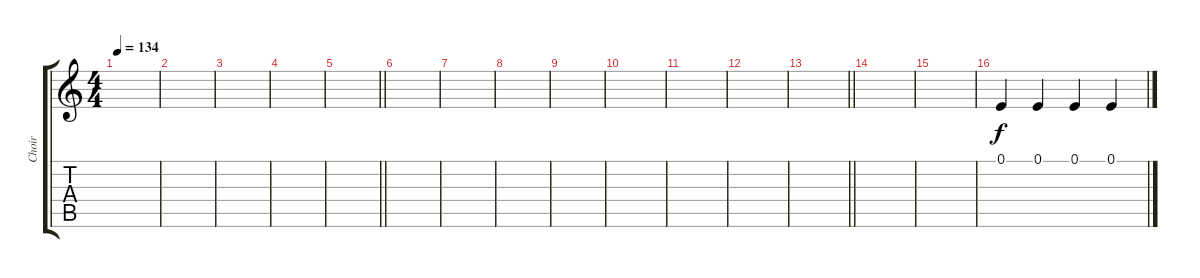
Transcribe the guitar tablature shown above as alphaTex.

\track ("Choir" "Choir") {instrument voiceoohs}
\staff {score tabs}
\tuning (E4 B3 G3 D3 A2 E2) {hide}
\ts (4 4)
\tempo 134
\clef g2
\ks c
|
|
|
|
\barLineRight lightlight
|
|
|
|
|
|
|
|
\barLineRight lightlight
|
|
|
0.1.4 0.1.4 0.1.4 0.1.4
